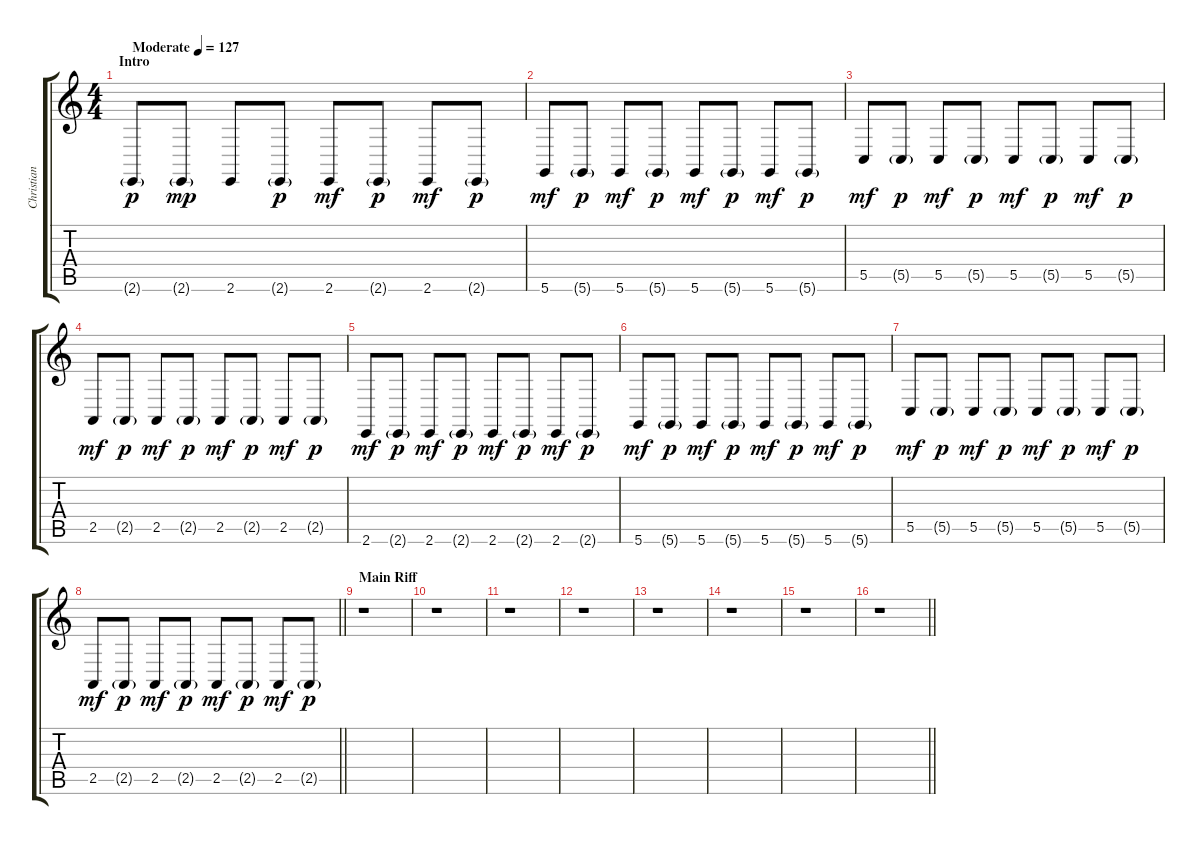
\track ("Christian Kretschmar" "Christian ") {instrument pad3polysynth}
\staff {score tabs}
\tuning (D4 A3 F3 C3 G2 D2) {hide}
\ts (4 4)
\section ("" "Intro")
\tempo (127 "Moderate")
\clef g2
\ks c
2.6{g}.8{dy p instrument pad3polysynth} 2.6{g}.8{dy mp} 2.6.8 2.6{g}.8{dy p} 2.6.8{dy mf} 2.6{g}.8{dy p} 2.6.8{dy mf} 2.6{g}.8{dy p} |
5.6.8{dy mf} 5.6{g}.8{dy p} 5.6.8{dy mf} 5.6{g}.8{dy p} 5.6.8{dy mf} 5.6{g}.8{dy p} 5.6.8{dy mf} 5.6{g}.8{dy p} |
5.5.8{dy mf} 5.5{g}.8{dy p} 5.5.8{dy mf} 5.5{g}.8{dy p} 5.5.8{dy mf} 5.5{g}.8{dy p} 5.5.8{dy mf} 5.5{g}.8{dy p} |
2.5.8{dy mf} 2.5{g}.8{dy p} 2.5.8{dy mf} 2.5{g}.8{dy p} 2.5.8{dy mf} 2.5{g}.8{dy p} 2.5.8{dy mf} 2.5{g}.8{dy p} |
2.6.8{dy mf} 2.6{g}.8{dy p} 2.6.8{dy mf} 2.6{g}.8{dy p} 2.6.8{dy mf} 2.6{g}.8{dy p} 2.6.8{dy mf} 2.6{g}.8{dy p} |
5.6.8{dy mf} 5.6{g}.8{dy p} 5.6.8{dy mf} 5.6{g}.8{dy p} 5.6.8{dy mf} 5.6{g}.8{dy p} 5.6.8{dy mf} 5.6{g}.8{dy p} |
5.5.8{dy mf} 5.5{g}.8{dy p} 5.5.8{dy mf} 5.5{g}.8{dy p} 5.5.8{dy mf} 5.5{g}.8{dy p} 5.5.8{dy mf} 5.5{g}.8{dy p} |
\barLineRight lightlight
2.5.8{dy mf} 2.5{g}.8{dy p} 2.5.8{dy mf} 2.5{g}.8{dy p} 2.5.8{dy mf} 2.5{g}.8{dy p} 2.5.8{dy mf} 2.5{g}.8{dy p} |
\section ("" "Main Riff")
r.1 |
r.1 |
r.1 |
r.1 |
r.1 |
r.1 |
r.1 |
\barLineRight lightlight
r.1
